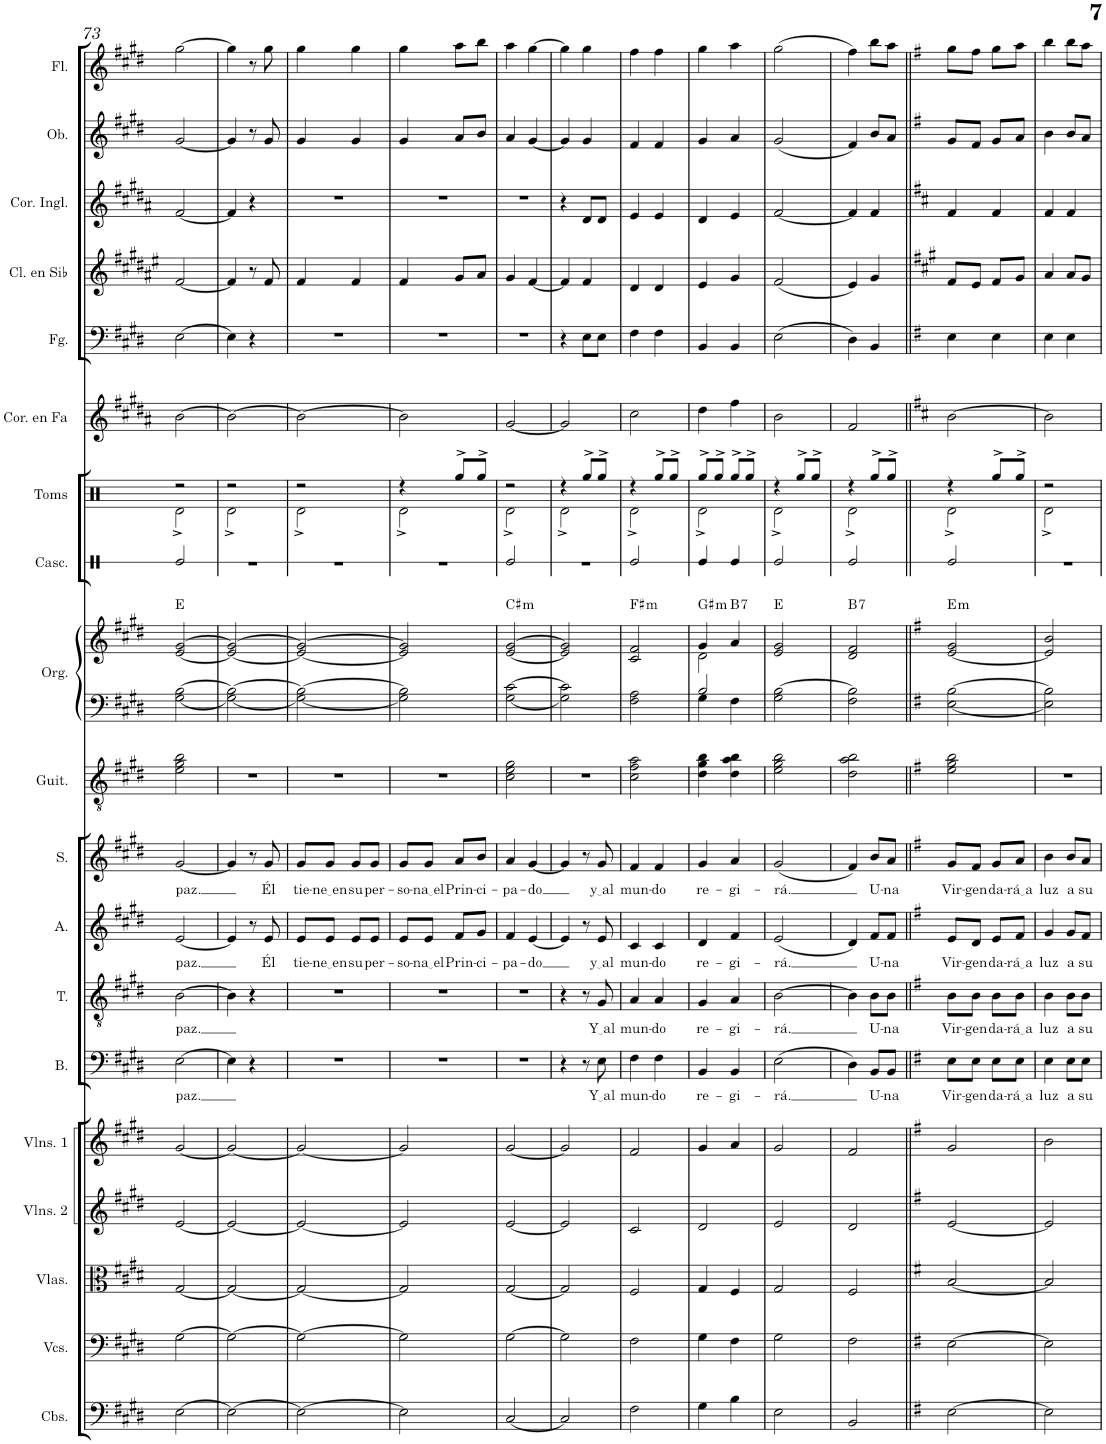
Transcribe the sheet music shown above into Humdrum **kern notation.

**kern	**kern	**kern	**kern	**kern	**kern	**text	**kern	**text	**kern	**text	**kern	**text	**kern	**kern	**kern	**harte	**kern	**kern	**kern	**kern	**kern	**kern	**kern	**kern
*part19	*part18	*part17	*part16	*part15	*part14	*part14	*part13	*part13	*part12	*part12	*part11	*part11	*part10	*part9	*part9	*part9	*part8	*part7	*part6	*part5	*part4	*part3	*part2	*part1
*staff20	*staff19	*staff18	*staff17	*staff16	*staff15	*staff15	*staff14	*staff14	*staff13	*staff13	*staff12	*staff12	*staff11	*staff10	*staff9	*	*staff8	*staff7	*staff6	*staff5	*staff4	*staff3	*staff2	*staff1
*I"Contrabajos	*I"Violonchelos	*I"Violas	*I"Violines 2	*I"Violines 1	*I"Bajo	*	*I"Tenor	*	*I"Alto	*	*I"Soprano	*	*I"Guitarra acústica	*I"Órgano	*	*	*I"Cascabeles	*I"Toms	*I"Trompa en Fa	*I"Fagot	*I"Clarinete en Sib	*I"Corno inglés	*I"Oboe	*I"Flauta
*I'Cbs.	*I'Vcs.	*I'Vlas.	*I'Vlns. 2	*I'Vlns. 1	*I'B.	*	*I'T.	*	*I'A.	*	*I'S.	*	*I'Guit.	*	*	*	*I'Casc.	*I'Toms	*	*I'Fg.	*I'Cl. en Sib	*I'Cor. Ingl.	*I'Ob.	*I'Fl.
!!LO:PB:g=z
*clefF4	*clefF4	*clefC3	*clefG2	*clefG2	*clefF4	*	*clefGv2	*	*clefG2	*	*clefG2	*	*clefGv2	*clefF4	*clefG2	*	*clefX	*clefX	*clefG2	*clefF4	*clefG2	*clefG2	*clefG2	*clefG2
*Trd7c12	*	*	*	*	*	*	*	*	*	*	*	*	*	*	*	*	*	*	*Trd4c7	*	*Trd1c2	*Trd4c7	*	*
*k[f#c#g#d#]	*k[f#c#g#d#]	*k[f#c#g#d#]	*k[f#c#g#d#]	*k[f#c#g#d#]	*k[f#c#g#d#]	*	*k[f#c#g#d#]	*	*k[f#c#g#d#]	*	*k[f#c#g#d#]	*	*k[f#c#g#d#]	*k[f#c#g#d#]	*k[f#c#g#d#]	*	*k[]	*k[]	*k[f#c#g#d#a#]	*k[f#c#g#d#]	*k[f#c#g#d#a#e#]	*k[f#c#g#d#a#]	*k[f#c#g#d#]	*k[f#c#g#d#]
*M2/4	*M2/4	*M2/4	*M2/4	*M2/4	*M2/4	*	*M2/4	*	*M2/4	*	*M2/4	*	*M2/4	*M2/4	*M2/4	*	*M2/4	*M2/4	*M2/4	*M2/4	*M2/4	*M2/4	*M2/4	*M2/4
=73	=73	=73	=73	=73	=73	=73	=73	=73	=73	=73	=73	=73	=73	=73	=73	=73	=73	=73	=73	=73	=73	=73	=73	=73
!	!	!	!	!	!	!LO:LY:b	!	!LO:LY:b	!	!LO:LY:b	!	!LO:LY:b	!	!	!	!	!	!	!	!	!	!	!	!
*	*	*	*	*	*	*	*	*	*	*	*	*	*	*	*	*	*	*^	*	*	*	*	*	*
[2E\	[2G#\	[2G#/	[2e/	[2g#/	[2E\	paz.	[2B\	paz.	[2e/	paz.	[2g#/	paz.	2e\ 2g#\ 2b\	[2G#\ [2B\	[2e/ [2g#/	E:maj	2Re/	2r	2Rd^\	[2b\	[2E\	[2f#/	[2f#/	[2g#/	[2gg#\
=74	=74	=74	=74	=74	=74	=74	=74	=74	=74	=74	=74	=74	=74	=74	=74	=74	=74	=74	=74	=74	=74	=74	=74	=74	=74
2E\_	2G#\_	2G#/_	2e/_	2g#/_	4E\]	.	4B\]	.	4e/]	.	4g#/]	.	2r	2G#\_ 2B\_	2e/_ 2g#/_	.	2r	2r	2Rd^\	2b\_	4E\]	4f#/]	4f#/]	4g#/]	4gg#\]
.	.	.	.	.	4r	.	4r	.	8r	.	8r	.	.	.	.	.	.	.	.	.	4r	8r	4r	8r	8r
!	!	!	!	!	!	!	!	!	!	!LO:LY:b	!	!LO:LY:b	!	!	!	!	!	!	!	!	!	!	!	!	!
.	.	.	.	.	.	.	.	.	8e/	Él	8g#/	Él	.	.	.	.	.	.	.	.	.	8f#/	.	8g#/	8gg#\
=75	=75	=75	=75	=75	=75	=75	=75	=75	=75	=75	=75	=75	=75	=75	=75	=75	=75	=75	=75	=75	=75	=75	=75	=75	=75
!	!	!	!	!	!	!	!	!	!	!LO:LY:b	!	!LO:LY:b	!	!	!	!	!	!	!	!	!	!	!	!	!
2E\_	2G#\_	2G#/_	2e/_	2g#/_	2r	.	2r	.	8e/L	tie-	8g#/L	tie-	2r	2G#\_ 2B\_	2e/_ 2g#/_	.	2r	2r	2Rd^\	2b\_	2r	4f#/	2r	4g#/	4gg#\
!	!	!	!	!	!	!	!	!	!	!LO:LY:b	!	!LO:LY:b	!	!	!	!	!	!	!	!	!	!	!	!	!
.	.	.	.	.	.	.	.	.	8e/J	ne en	8g#/J	ne en	.	.	.	.	.	.	.	.	.	.	.	.	.
!	!	!	!	!	!	!	!	!	!	!LO:LY:b	!	!LO:LY:b	!	!	!	!	!	!	!	!	!	!	!	!	!
.	.	.	.	.	.	.	.	.	8e/L	su	8g#/L	su	.	.	.	.	.	.	.	.	.	4f#/	.	4g#/	4gg#\
!	!	!	!	!	!	!	!	!	!	!LO:LY:b	!	!LO:LY:b	!	!	!	!	!	!	!	!	!	!	!	!	!
.	.	.	.	.	.	.	.	.	8e/J	per-	8g#/J	per-	.	.	.	.	.	.	.	.	.	.	.	.	.
=76	=76	=76	=76	=76	=76	=76	=76	=76	=76	=76	=76	=76	=76	=76	=76	=76	=76	=76	=76	=76	=76	=76	=76	=76	=76
!	!	!	!	!	!	!	!	!	!	!LO:LY:b	!	!LO:LY:b	!	!	!	!	!	!	!	!	!	!	!	!	!
2E\]	2G#\]	2G#/]	2e/]	2g#/]	2r	.	2r	.	8e/L	-so-	8g#/L	-so-	2r	2G#\] 2B\]	2e/] 2g#/]	.	2r	4r	2Rd^\	2b\]	2r	4f#/	2r	4g#/	4gg#\
!	!	!	!	!	!	!	!	!	!	!LO:LY:b	!	!LO:LY:b	!	!	!	!	!	!	!	!	!	!	!	!	!
.	.	.	.	.	.	.	.	.	8e/J	na el	8g#/J	na el	.	.	.	.	.	.	.	.	.	.	.	.	.
!	!	!	!	!	!	!	!	!	!	!LO:LY:b	!	!LO:LY:b	!	!	!	!	!	!	!	!	!	!	!	!	!
.	.	.	.	.	.	.	.	.	8f#/L	Prin-	8a/L	Prin-	.	.	.	.	.	8Rgg^/L	.	.	.	8g#/L	.	8a/L	8aa\L
!	!	!	!	!	!	!	!	!	!	!LO:LY:b	!	!LO:LY:b	!	!	!	!	!	!	!	!	!	!	!	!	!
.	.	.	.	.	.	.	.	.	8g#/J	-ci-	8b/J	-ci-	.	.	.	.	.	8Rgg^/J	.	.	.	8a#/J	.	8b/J	8bb\J
=77	=77	=77	=77	=77	=77	=77	=77	=77	=77	=77	=77	=77	=77	=77	=77	=77	=77	=77	=77	=77	=77	=77	=77	=77	=77
!	!	!	!	!	!	!	!	!	!	!LO:LY:b	!	!LO:LY:b	!	!	!	!LO:H:kt=m	!	!	!	!	!	!	!	!	!
[2C#/	[2G#\	[2G#/	[2e/	[2g#/	2r	.	2r	.	4f#/	-pa-	4a/	-pa-	2c#\ 2e\ 2g#\	[2G#\ [2c#\	[2e/ [2g#/	C#:min	2Re/	2r	2Rd^\	[2g#/	2r	4g#/	2r	4a/	4aa\
!	!	!	!	!	!	!	!	!	!	!LO:LY:b	!	!LO:LY:b	!	!	!	!	!	!	!	!	!	!	!	!	!
.	.	.	.	.	.	.	.	.	[4e/	-do	[4g#/	-do	.	.	.	.	.	.	.	.	.	[4f#/	.	[4g#/	[4gg#\
=78	=78	=78	=78	=78	=78	=78	=78	=78	=78	=78	=78	=78	=78	=78	=78	=78	=78	=78	=78	=78	=78	=78	=78	=78	=78
2C#/]	2G#\]	2G#/]	2e/]	2g#/]	4r	.	4r	.	4e/]	.	4g#/]	.	2r	2G#\] 2c#\]	2e/] 2g#/]	.	2r	4r	2Rd^\	2g#/]	4r	4f#/]	4r	4g#/]	4gg#\]
.	.	.	.	.	8r	.	8r	.	8r	.	8r	.	.	.	.	.	.	8Rgg^/L	.	.	8E\L	4f#/	8d#/L	4g#/	4gg#\
!	!	!	!	!	!	!LO:LY:b	!	!LO:LY:b	!	!LO:LY:b	!	!LO:LY:b	!	!	!	!	!	!	!	!	!	!	!	!	!
.	.	.	.	.	8E\	Y al	8G#/	Y al	8e/	y al	8g#/	y al	.	.	.	.	.	8Rgg^/J	.	.	8E\J	.	8d#/J	.	.
=79	=79	=79	=79	=79	=79	=79	=79	=79	=79	=79	=79	=79	=79	=79	=79	=79	=79	=79	=79	=79	=79	=79	=79	=79	=79
!	!	!	!	!	!	!LO:LY:b	!	!LO:LY:b	!	!LO:LY:b	!	!LO:LY:b	!	!	!	!LO:H:kt=m	!	!	!	!	!	!	!	!	!
2F#\	2F#\	2F#/	2c#/	2f#/	4F#\	mun-	4A/	mun-	4c#/	mun-	4f#/	mun-	2c#\ 2f#\ 2a\	2F#\ 2A\	2c#/ 2f#/	F#:min	2Re/	4r	2Rd^\	2cc#\	4F#\	4d#/	4e/	4f#/	4ff#\
!	!	!	!	!	!	!LO:LY:b	!	!LO:LY:b	!	!LO:LY:b	!	!LO:LY:b	!	!	!	!	!	!	!	!	!	!	!	!	!
.	.	.	.	.	4F#\	-do	4A/	-do	4c#/	-do	4f#/	-do	.	.	.	.	.	8Rgg^/L	.	.	4F#\	4d#/	4e/	4f#/	4ff#\
.	.	.	.	.	.	.	.	.	.	.	.	.	.	.	.	.	.	8Rgg^/J	.	.	.	.	.	.	.
=80	=80	=80	=80	=80	=80	=80	=80	=80	=80	=80	=80	=80	=80	=80	=80	=80	=80	=80	=80	=80	=80	=80	=80	=80	=80
!	!	!	!	!	!	!LO:LY:b	!	!LO:LY:b	!	!LO:LY:b	!	!LO:LY:b	!	!	!	!LO:H:kt=m	!	!	!	!	!	!	!	!	!
*	*	*	*	*	*	*	*	*	*	*	*	*	*	*^	*^	*	*	*	*	*	*	*	*	*	*
4G#\	4G#\	4G#/	2d#/	4g#/	4BB/	re-	4G#/	re-	4d#/	re-	4g#/	re-	4d#\ 4g#\ 4b\	2B/	4G#\	4g#/	2d#\	G#:min	4Re/	8Rgg^/L	2Rd^\	4dd#\	4BB/	4e#/	4d#/	4g#/	4gg#\
.	.	.	.	.	.	.	.	.	.	.	.	.	.	.	.	.	.	.	.	8Rgg^/J	.	.	.	.	.	.	.
!	!	!	!	!	!	!LO:LY:b	!	!LO:LY:b	!	!LO:LY:b	!	!LO:LY:b	!	!	!	!	!	!LO:H:kt=7	!	!	!	!	!	!	!	!	!
4B\	4F#\	4F#/	.	4a/	4BB/	-gi-	4A/	-gi-	4f#/	-gi-	4a/	-gi-	4d#\ 4a\ 4b\	.	4F#\	4a/	.	B:7	4Re/	8Rgg^/L	.	4ff#\	4BB/	4g#/	4e/	4a/	4aa\
.	.	.	.	.	.	.	.	.	.	.	.	.	.	.	.	.	.	.	.	8Rgg^/J	.	.	.	.	.	.	.
*	*	*	*	*	*	*	*	*	*	*	*	*	*	*v	*v	*	*	*	*	*	*	*	*	*	*	*	*
*	*	*	*	*	*	*	*	*	*	*	*	*	*	*	*v	*v	*	*	*	*	*	*	*	*	*	*
=81	=81	=81	=81	=81	=81	=81	=81	=81	=81	=81	=81	=81	=81	=81	=81	=81	=81	=81	=81	=81	=81	=81	=81	=81	=81
!	!	!	!	!	!	!LO:LY:b	!	!LO:LY:b	!	!LO:LY:b	!	!LO:LY:b	!	!	!	!	!	!	!	!	!	!	!	!	!
2E\	2G#\	2G#/	2e/	2g#/	(2E\	-rá.	[2B\	-rá.	(2e/	-rá.	(2g#/	-rá.	2e\ 2g#\ 2b\	2G#\ [2B\	2e/ 2g#/	E:maj	2Re/	4r	2Rd^\	2b\	(2E\	(2f#/	[2f#/	(2g#/	(2gg#\
.	.	.	.	.	.	.	.	.	.	.	.	.	.	.	.	.	.	8Rgg^/L	.	.	.	.	.	.	.
.	.	.	.	.	.	.	.	.	.	.	.	.	.	.	.	.	.	8Rgg^/J	.	.	.	.	.	.	.
=82	=82	=82	=82	=82	=82	=82	=82	=82	=82	=82	=82	=82	=82	=82	=82	=82	=82	=82	=82	=82	=82	=82	=82	=82	=82
!	!	!	!	!	!	!	!	!	!	!	!	!	!	!	!	!LO:H:kt=7	!	!	!	!	!	!	!	!	!
2BB/	2F#\	2F#/	2d#/	2f#/	4D#\)	.	4B\]	.	4d#/)	.	4f#/)	.	2d#\ 2a\ 2b\	2F#\ 2B\]	2d#/ 2f#/	B:7	2Re/	4r	2Rd^\	2f#/	4D#\)	4e#/)	4f#/]	4f#/)	4ff#\)
!	!	!	!	!	!	!LO:LY:b	!	!LO:LY:b	!	!LO:LY:b	!	!LO:LY:b	!	!	!	!	!	!	!	!	!	!	!	!	!
.	.	.	.	.	8BB/L	U-	8B\L	U-	8f#/L	U-	8b/L	U-	.	.	.	.	.	8Rgg^/L	.	.	4BB/	4g#/	4f#/	8b/L	8bb\L
!	!	!	!	!	!	!LO:LY:b	!	!LO:LY:b	!	!LO:LY:b	!	!LO:LY:b	!	!	!	!	!	!	!	!	!	!	!	!	!
.	.	.	.	.	8BB/J	-na	8B\J	-na	8f#/J	-na	8a/J	-na	.	.	.	.	.	8Rgg^/J	.	.	.	.	.	8a/J	8aa\J
=83||	=83||	=83||	=83||	=83||	=83||	=83||	=83||	=83||	=83||	=83||	=83||	=83||	=83||	=83||	=83||	=83||	=83||	=83||	=83||	=83||	=83||	=83||	=83||	=83||	=83||
*k[f#]	*k[f#]	*k[f#]	*k[f#]	*k[f#]	*k[f#]	*	*k[f#]	*	*k[f#]	*	*k[f#]	*	*k[f#]	*k[f#]	*k[f#]	*	*	*	*	*k[f#c#]	*k[f#]	*k[f#c#g#]	*k[f#c#]	*k[f#]	*k[f#]
!	!	!	!	!	!	!LO:LY:b	!	!LO:LY:b	!	!LO:LY:b	!	!LO:LY:b	!	!	!	!LO:H:kt=m	!	!	!	!	!	!	!	!	!
[2E\	[2E\	[2B/	[2e/	2g/	8E\L	Vir-	8B\L	Vir-	8e/L	Vir-	8g/L	Vir-	2e\ 2g\ 2b\	[2E\ [2B\	[2e/ 2g/	E:min	2Re/	4r	2Rd^\	[2b\	4E\	8f#/L	4f#/	8g/L	8gg\L
!	!	!	!	!	!	!LO:LY:b	!	!LO:LY:b	!	!LO:LY:b	!	!LO:LY:b	!	!	!	!	!	!	!	!	!	!	!	!	!
.	.	.	.	.	8E\J	-gen	8B\J	-gen	8d/J	-gen	8f#/J	-gen	.	.	.	.	.	.	.	.	.	8e/J	.	8f#/J	8ff#\J
!	!	!	!	!	!	!LO:LY:b	!	!LO:LY:b	!	!LO:LY:b	!	!LO:LY:b	!	!	!	!	!	!	!	!	!	!	!	!	!
.	.	.	.	.	8E\L	da-	8B\L	da-	8e/L	da-	8g/L	da-	.	.	.	.	.	8Rgg^/L	.	.	4E\	8f#/L	4f#/	8g/L	8gg\L
!	!	!	!	!	!	!LO:LY:b	!	!LO:LY:b	!	!LO:LY:b	!	!LO:LY:b	!	!	!	!	!	!	!	!	!	!	!	!	!
.	.	.	.	.	8E\J	rá a	8B\J	rá a	8f#/J	rá a	8a/J	rá a	.	.	.	.	.	8Rgg^/J	.	.	.	8g#/J	.	8a/J	8aa\J
=84	=84	=84	=84	=84	=84	=84	=84	=84	=84	=84	=84	=84	=84	=84	=84	=84	=84	=84	=84	=84	=84	=84	=84	=84	=84
!	!	!	!	!	!	!LO:LY:b	!	!LO:LY:b	!	!LO:LY:b	!	!LO:LY:b	!	!	!	!	!	!	!	!	!	!	!	!	!
2E\]	2E\]	2B/]	2e/]	2b\	4E\	luz	4B\	luz	4g/	luz	4b\	luz	2r	2E\] 2B\]	2e/] 2b/	.	2r	2r	2Rd^\	2b\]	4E\	4a/	4f#/	4b\	4bb\
!	!	!	!	!	!	!LO:LY:b	!	!LO:LY:b	!	!LO:LY:b	!	!LO:LY:b	!	!	!	!	!	!	!	!	!	!	!	!	!
.	.	.	.	.	8E\L	a	8B\L	a	8g/L	a	8b/L	a	.	.	.	.	.	.	.	.	4E\	8a/L	4f#/	8b/L	8bb\L
!	!	!	!	!	!	!LO:LY:b	!	!LO:LY:b	!	!LO:LY:b	!	!LO:LY:b	!	!	!	!	!	!	!	!	!	!	!	!	!
.	.	.	.	.	8E\J	su	8B\J	su	8f#/J	su	8a/J	su	.	.	.	.	.	.	.	.	.	8g#/J	.	8a/J	8aa\J
*	*	*	*	*	*	*	*	*	*	*	*	*	*	*	*	*	*	*v	*v	*	*	*	*	*	*
=	=	=	=	=	=	=	=	=	=	=	=	=	=	=	=	=	=	=	=	=	=	=	=	=
*-	*-	*-	*-	*-	*-	*-	*-	*-	*-	*-	*-	*-	*-	*-	*-	*-	*-	*-	*-	*-	*-	*-	*-	*-
